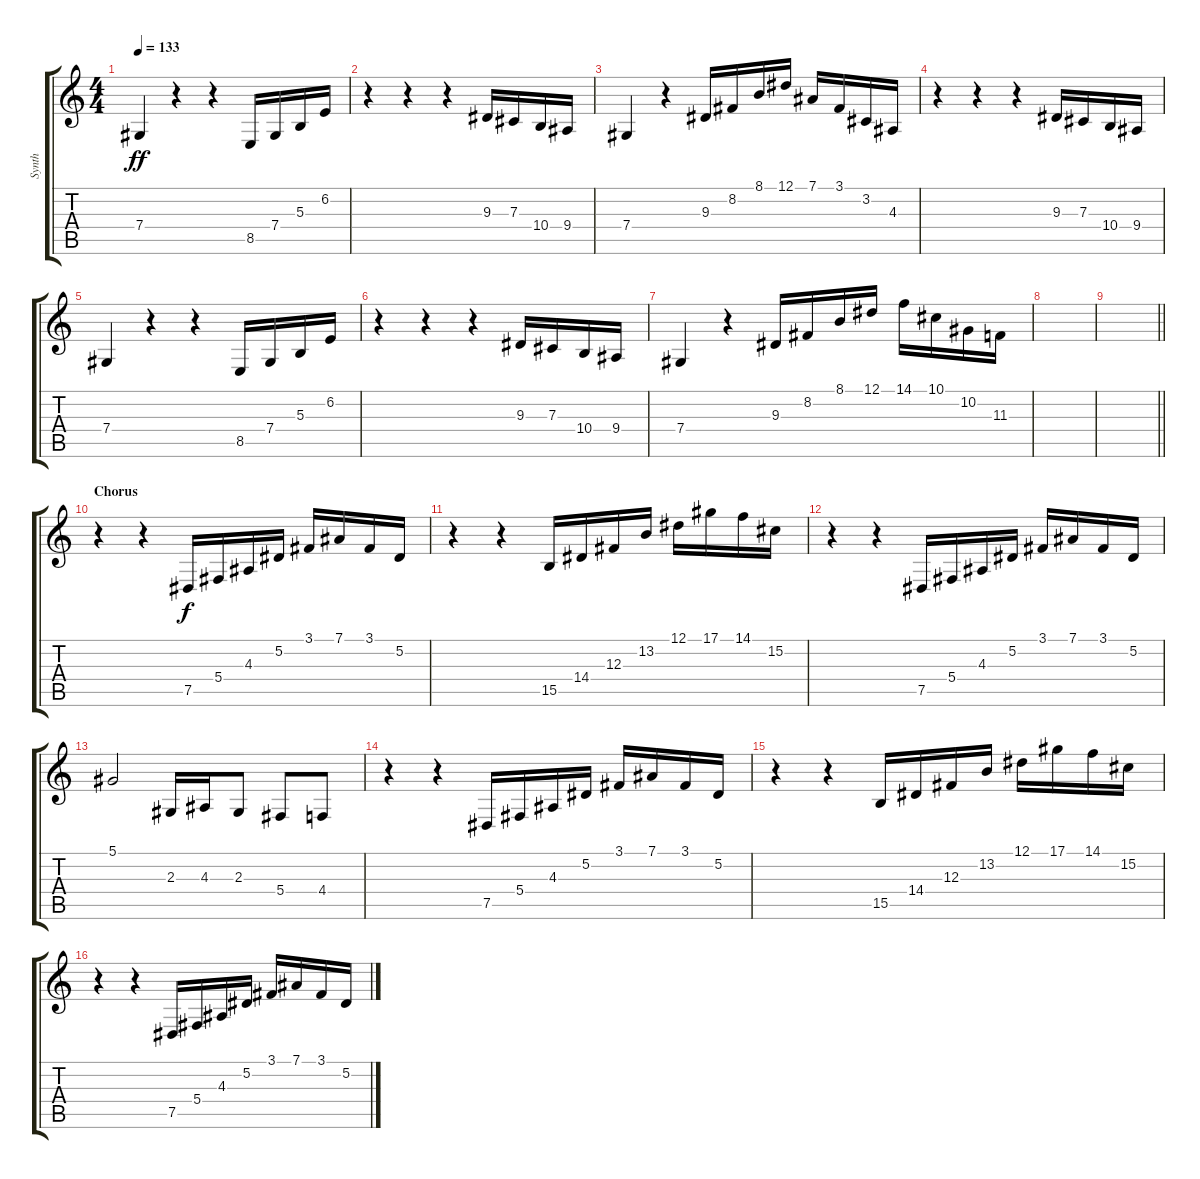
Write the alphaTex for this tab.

\track ("Synth" "Synth") {instrument stringensemble1}
\staff {score tabs}
\tuning (Eb4 Bb3 Gb3 Db3 Ab2 Eb2) {hide}
\ts (4 4)
\tempo 133
\clef g2
\ks c
7.4.4{dy ff} r.4 r.4 8.5.16 7.4.16 5.3.16 6.2.16 |
r.4 r.4 r.4 9.3.16 7.3.16 10.4.16 9.4.16 |
7.4.4 r.4 9.3.16 8.2.16 8.1.16 12.1.16 7.1.16 3.1.16 3.2.16 4.3.16 |
r.4{instrument pad1newage} r.4 r.4 9.3.16 7.3.16 10.4.16 9.4.16 |
7.4.4 r.4 r.4 8.5.16 7.4.16 5.3.16 6.2.16 |
r.4 r.4 r.4 9.3.16 7.3.16 10.4.16 9.4.16 |
7.4.4 r.4 9.3.16 8.2.16 8.1.16 12.1.16 14.1.16 10.1.16 10.2.16 11.3.16 |
|
\barLineRight lightlight
|
\section ("" "Chorus")
r.4{instrument pad1newage} r.4 7.5.16{dy f} 5.4.16 4.3.16 5.2.16 3.1.16 7.1.16 3.1.16 5.2.16 |
r.4 r.4 15.5.16 14.4.16 12.3.16 13.2.16 12.1.16 17.1.16 14.1.16 15.2.16 |
r.4 r.4 7.5.16 5.4.16 4.3.16 5.2.16 3.1.16 7.1.16 3.1.16 5.2.16 |
5.1.2 2.3.16 4.3.16 2.3.8 5.4.8 4.4.8 |
r.4{instrument pad1newage} r.4 7.5.16 5.4.16 4.3.16 5.2.16 3.1.16 7.1.16 3.1.16 5.2.16 |
r.4 r.4 15.5.16 14.4.16 12.3.16 13.2.16 12.1.16 17.1.16 14.1.16 15.2.16 |
r.4 r.4 7.5.16 5.4.16 4.3.16 5.2.16 3.1.16 7.1.16 3.1.16 5.2.16
